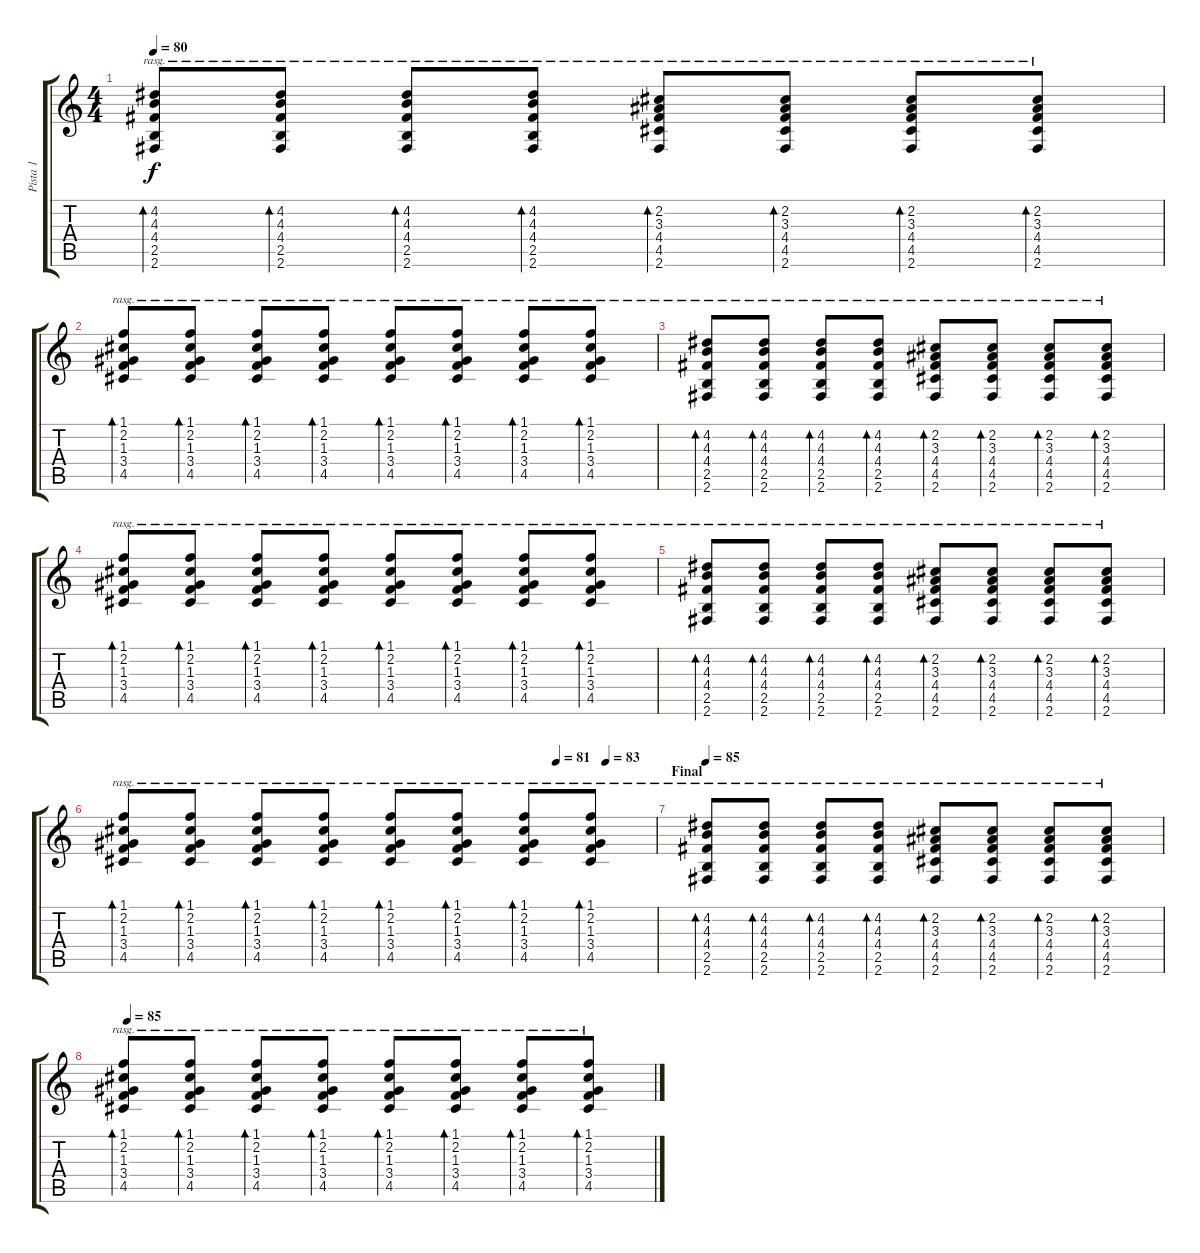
\track ("Pista 1" "Pista 1") {instrument acousticguitarsteel}
\staff {score tabs}
\tuning (E4 B3 G3 D3 A2 E2) {hide}
\ts (4 4)
\tempo 80
\clef g2
\ks c
(4.2 4.3 4.4 2.5 2.6).8{bd 30 rasg ii dy f} (4.2 4.3 4.4 2.5 2.6).8{bd 30 rasg ii} (4.2 4.3 4.4 2.5 2.6).8{bd 30 rasg ii} (4.2 4.3 4.4 2.5 2.6).8{bd 30 rasg ii} (2.2 3.3 4.4 4.5 2.6).8{bd 30 rasg ii} (2.2 3.3 4.4 4.5 2.6).8{bd 30 rasg ii} (2.2 3.3 4.4 4.5 2.6).8{bd 30 rasg ii} (2.2 3.3 4.4 4.5 2.6).8{bd 30 rasg ii} |
(1.1 2.2 1.3 3.4 4.5).8{bd 30 rasg ii} (1.1 2.2 1.3 3.4 4.5).8{bd 30 rasg ii} (1.1 2.2 1.3 3.4 4.5).8{bd 30 rasg ii} (1.1 2.2 1.3 3.4 4.5).8{bd 30 rasg ii} (1.1 2.2 1.3 3.4 4.5).8{bd 30 rasg ii} (1.1 2.2 1.3 3.4 4.5).8{bd 30 rasg ii} (1.1 2.2 1.3 3.4 4.5).8{bd 30 rasg ii} (1.1 2.2 1.3 3.4 4.5).8{bd 30 rasg ii} |
(4.2 4.3 4.4 2.5 2.6).8{bd 30 rasg ii} (4.2 4.3 4.4 2.5 2.6).8{bd 30 rasg ii} (4.2 4.3 4.4 2.5 2.6).8{bd 30 rasg ii} (4.2 4.3 4.4 2.5 2.6).8{bd 30 rasg ii} (2.2 3.3 4.4 4.5 2.6).8{bd 30 rasg ii} (2.2 3.3 4.4 4.5 2.6).8{bd 30 rasg ii} (2.2 3.3 4.4 4.5 2.6).8{bd 30 rasg ii} (2.2 3.3 4.4 4.5 2.6).8{bd 30 rasg ii} |
(1.1 2.2 1.3 3.4 4.5).8{bd 30 rasg ii} (1.1 2.2 1.3 3.4 4.5).8{bd 30 rasg ii} (1.1 2.2 1.3 3.4 4.5).8{bd 30 rasg ii} (1.1 2.2 1.3 3.4 4.5).8{bd 30 rasg ii} (1.1 2.2 1.3 3.4 4.5).8{bd 30 rasg ii} (1.1 2.2 1.3 3.4 4.5).8{bd 30 rasg ii} (1.1 2.2 1.3 3.4 4.5).8{bd 30 rasg ii} (1.1 2.2 1.3 3.4 4.5).8{bd 30 rasg ii} |
(4.2 4.3 4.4 2.5 2.6).8{bd 30 rasg ii} (4.2 4.3 4.4 2.5 2.6).8{bd 30 rasg ii} (4.2 4.3 4.4 2.5 2.6).8{bd 30 rasg ii} (4.2 4.3 4.4 2.5 2.6).8{bd 30 rasg ii} (2.2 3.3 4.4 4.5 2.6).8{bd 30 rasg ii} (2.2 3.3 4.4 4.5 2.6).8{bd 30 rasg ii} (2.2 3.3 4.4 4.5 2.6).8{bd 30 rasg ii} (2.2 3.3 4.4 4.5 2.6).8{bd 30 rasg ii} |
\tempo (81 0.8125)
\tempo (83 0.90625)
(1.1 2.2 1.3 3.4 4.5).8{bd 30 rasg ii} (1.1 2.2 1.3 3.4 4.5).8{bd 30 rasg ii} (1.1 2.2 1.3 3.4 4.5).8{bd 30 rasg ii} (1.1 2.2 1.3 3.4 4.5).8{bd 30 rasg ii} (1.1 2.2 1.3 3.4 4.5).8{bd 30 rasg ii} (1.1 2.2 1.3 3.4 4.5).8{bd 30 rasg ii} (1.1 2.2 1.3 3.4 4.5).8{bd 30 rasg ii} (1.1 2.2 1.3 3.4 4.5).8{bd 30 rasg ii} |
\section ("" "Final")
\tempo 85
(4.2 4.3 4.4 2.5 2.6).8{bd 30 rasg ii} (4.2 4.3 4.4 2.5 2.6).8{bd 30 rasg ii} (4.2 4.3 4.4 2.5 2.6).8{bd 30 rasg ii} (4.2 4.3 4.4 2.5 2.6).8{bd 30 rasg ii} (2.2 3.3 4.4 4.5 2.6).8{bd 30 rasg ii} (2.2 3.3 4.4 4.5 2.6).8{bd 30 rasg ii} (2.2 3.3 4.4 4.5 2.6).8{bd 30 rasg ii} (2.2 3.3 4.4 4.5 2.6).8{bd 30 rasg ii} |
\tempo 85
(1.1 2.2 1.3 3.4 4.5).8{bd 30 rasg ii} (1.1 2.2 1.3 3.4 4.5).8{bd 30 rasg ii} (1.1 2.2 1.3 3.4 4.5).8{bd 30 rasg ii} (1.1 2.2 1.3 3.4 4.5).8{bd 30 rasg ii} (1.1 2.2 1.3 3.4 4.5).8{bd 30 rasg ii} (1.1 2.2 1.3 3.4 4.5).8{bd 30 rasg ii} (1.1 2.2 1.3 3.4 4.5).8{bd 30 rasg ii} (1.1 2.2 1.3 3.4 4.5).8{bd 30 rasg ii}
